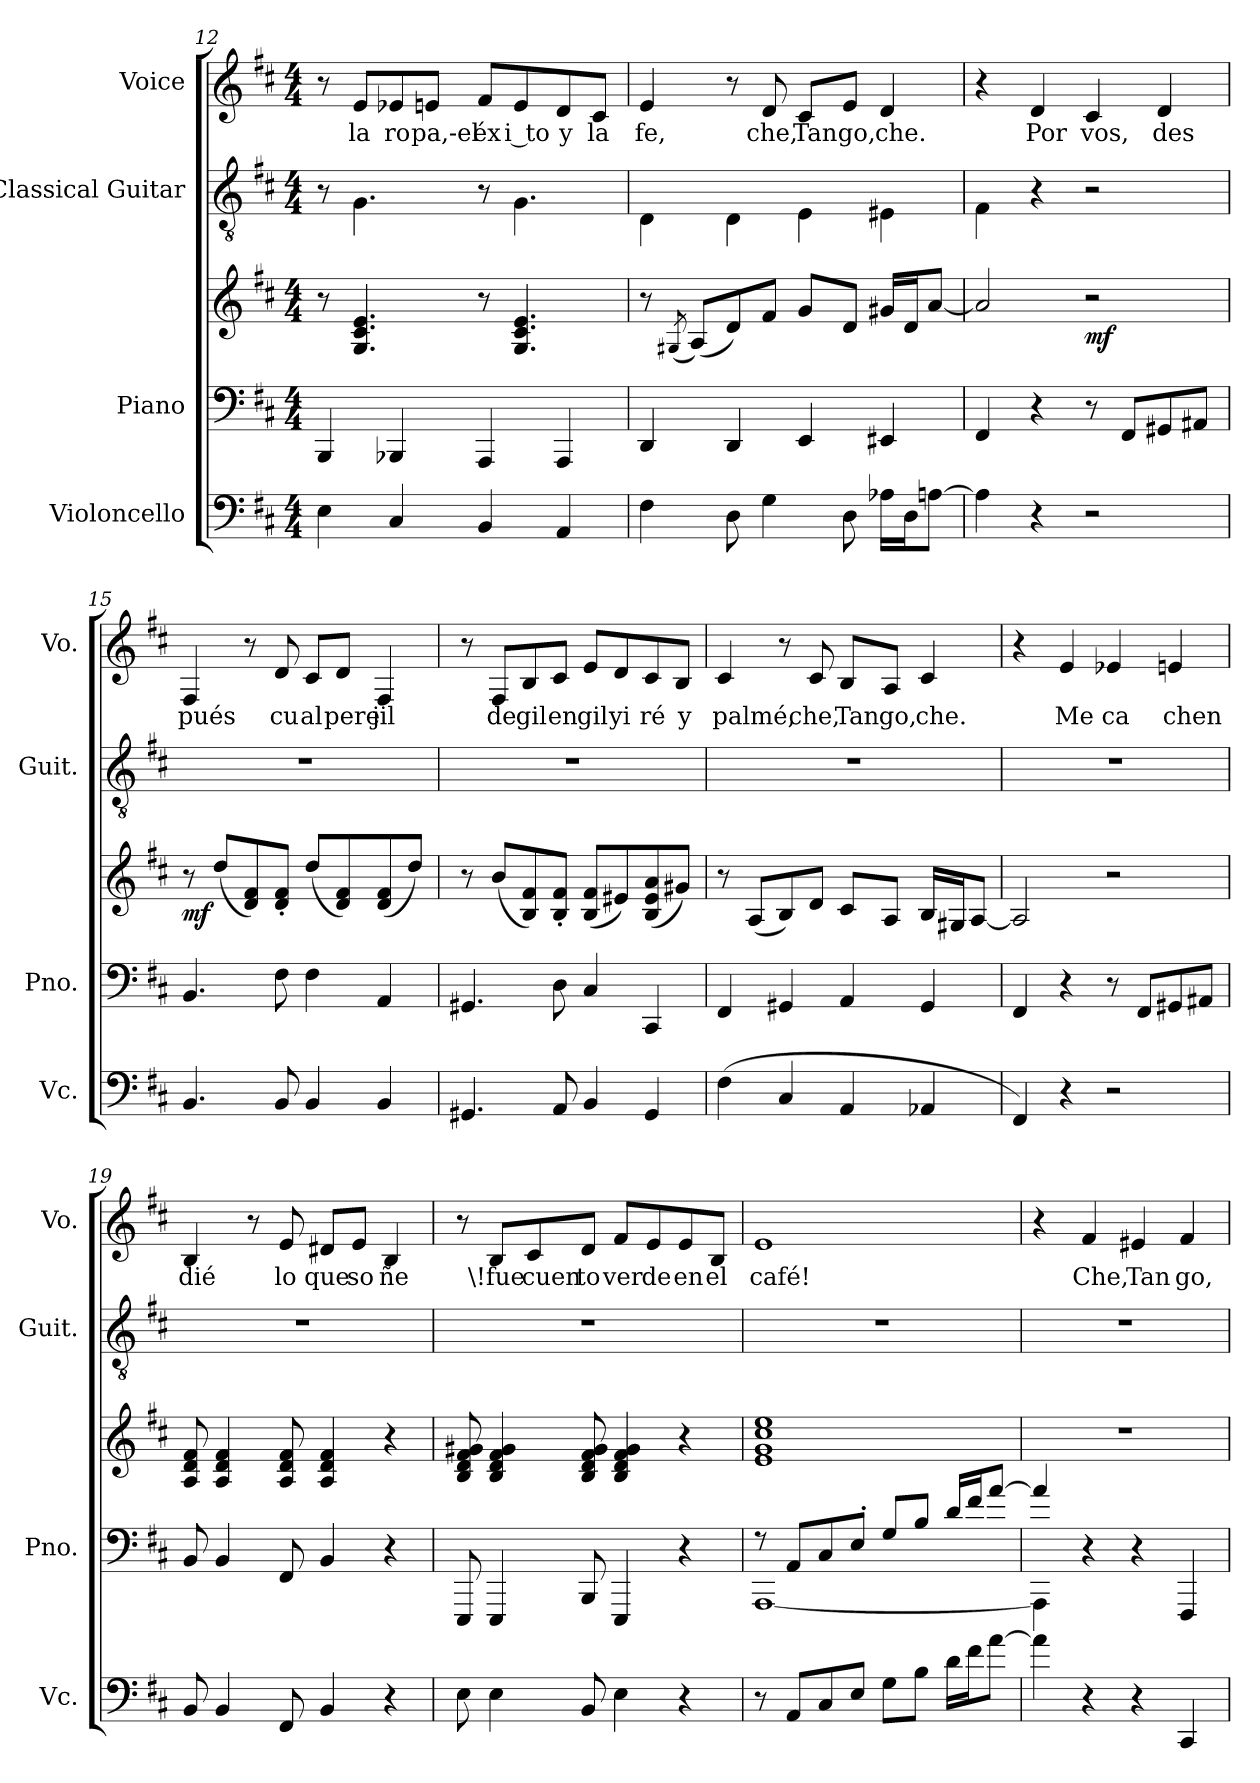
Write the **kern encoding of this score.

**kern	**kern	**kern	**dynam	**kern	**kern	**text
*part4	*part3	*part3	*part3	*part2	*part1	*part1
*staff5	*staff4	*staff3	*staff3/4	*staff2	*staff1	*staff1
*I"Violoncello	*I"Piano	*	*	*I"Classical Guitar	*I"Voice	*
*I'Vc.	*I'Pno.	*	*	*I'Guit.	*I'Vo.	*
*clefF4	*clefF4	*clefG2	*	*clefGv2	*clefG2	*
*k[f#c#]	*k[f#c#]	*k[f#c#]	*	*k[f#c#]	*k[f#c#]	*
*M4/4	*M4/4	*M4/4	*	*M4/4	*M4/4	*
=12	=12	=12	=12	=12	=12	=12
4E\	4BBB/	8r	.	8r	8r	.
!	!	!	!	!	!	!LO:LY:b
.	.	4.G/ 4.c#/ 4.e/	.	4.G\ 4.c#\yy 4.e\yy	8e/L	la
!	!	!	!	!	!	!LO:LY:b
4C#/	4BBB-X/	.	.	.	8e-X/	ro
!	!	!	!	!	!	!LO:LY:b
.	.	.	.	.	8en/J	pa,-el
!	!	!	!	!	!	!LO:LY:b
4BB/	4AAA/	8r	.	8r	8f#/L	éx
!	!	!	!	!	!	!LO:LY:b
.	.	4.G/ 4.c#/ 4.e/	.	4.G\ 4.c#\yy 4.e\yy	8e/	i to
!	!	!	!	!	!	!LO:LY:b
4AA/	4AAA/	.	.	.	8d/	y
!	!	!	!	!	!	!LO:LY:b
.	.	.	.	.	8c#/J	la
!!LO:PB:g=z
=13	=13	=13	=13	=13	=13	=13
!	!	!	!	!	!	!LO:LY:b
4F#\	4DD/	8r	.	4D\	4e/	fe,
.	.	(<8qG#X/	.	.	.	.
.	.	(<8A/L)	.	.	.	.
8D\	4DD/	8d/)	.	4D\	8r	.
!	!	!	!	!	!	!LO:LY:b
4G\	.	8f#/J	.	.	8d/	che,
!	!	!	!	!	!	!LO:LY:b
.	4EE/	8g/L	.	4E\	8c#/L	Tan
!	!	!	!	!	!	!LO:LY:b
8D\	.	8d/J	.	.	8e/J	go,
!	!	!	!	!	!	!LO:LY:b
16A-X\LL	4EE#X/	16g#X/LL	.	4E#X\	4d/	che.
16D\J	.	16d/J	.	.	.	.
[8An\J	.	[8a/J	.	.	.	.
=14	=14	=14	=14	=14	=14	=14
4A\]	4FF#/	2a/]	.	4F#\	4r	.
!	!	!	!	!	!	!LO:LY:b
4r	4r	.	.	4r	4d/	Por
!	!	!	!LO:DY:b	!	!	!LO:LY:b
2r	8r	2r	mf	2r	4c#/	vos,
.	8FF#/L	.	.	.	.	.
!	!	!	!	!	!	!LO:LY:b
.	8GG#X/	.	.	.	4d/	des
.	8AA#X/J	.	.	.	.	.
=15	=15	=15	=15	=15	=15	=15
!	!	!	!LO:DY:b	!	!	!LO:LY:b
4.BB/	4.BB/	8r	mf	1r	4F#/	pués
.	.	(<8dd/L	.	.	.	.
.	.	8d/ 8f#/)	.	.	8r	.
!	!	!	!	!	!	!LO:LY:b
8BB/	8F#\	8d/' 8f#/'J	.	.	8d/	cu
!	!	!	!	!	!	!LO:LY:b
4BB/	4F#\	(<8dd/L	.	.	8c#/L	al
!	!	!	!	!	!	!LO:LY:b
.	.	8d/ 8f#/)	.	.	8d/J	pere
!	!	!	!	!	!	!LO:LY:b
4BB/	4AA/	(<8d/ 8f#/	.	.	4F#/	jil
.	.	8dd/J)	.	.	.	.
!!LO:LB:g=z
=16	=16	=16	=16	=16	=16	=16
4.GG#X/	4.GG#X/	8r	.	1r	8r	.
!	!	!	!	!	!	!LO:LY:b
.	.	(<8b/L	.	.	8F#/L	de
!	!	!	!	!	!	!LO:LY:b
.	.	8B/ 8f#/)	.	.	8B/	gil
!	!	!	!	!	!	!LO:LY:b
8AA/	8D\	8B/' 8f#/'J	.	.	8c#/J	en
!	!	!	!	!	!	!LO:LY:b
4BB/	4C#/	(<8B/ 8f#/L	.	.	8e/L	gil
!	!	!	!	!	!	!LO:LY:b
.	.	8e#X/)	.	.	8d/	yi
!	!	!	!	!	!	!LO:LY:b
4GG#/	4CC#/	(<8B/ 8e#/ 8a/	.	.	8c#/	ré
!	!	!	!	!	!	!LO:LY:b
.	.	8g#X/J)	.	.	8B/J	y
=17	=17	=17	=17	=17	=17	=17
!	!	!	!	!	!	!LO:LY:b
(>4F#\	4FF#/	8r	.	1r	4c#/	palmé,
.	.	(<8A/L	.	.	.	.
4C#/	4GG#X/	8B/)	.	.	8r	.
!	!	!	!	!	!	!LO:LY:b
.	.	8d/J	.	.	8c#/	che,
!	!	!	!	!	!	!LO:LY:b
4AA/	4AA/	8c#/L	.	.	8B/L	Tan
!	!	!	!	!	!	!LO:LY:b
.	.	8A/J	.	.	8A/J	go,
!	!	!	!	!	!	!LO:LY:b
4AA-X/	4GG#/	16B/LL	.	.	4c#/	che.
.	.	16G#X/J	.	.	.	.
.	.	[8A/J	.	.	.	.
=18	=18	=18	=18	=18	=18	=18
4FF#/)	4FF#/	2A/]	.	1r	4r	.
!	!	!	!	!	!	!LO:LY:b
4r	4r	.	.	.	4e/	Me
!	!	!	!	!	!	!LO:LY:b
2r	8r	2r	.	.	4e-X/	ca
.	8FF#/L	.	.	.	.	.
!	!	!	!	!	!	!LO:LY:b
.	8GG#X/	.	.	.	4en/	chen
.	8AA#X/J	.	.	.	.	.
!!LO:PB:g=z
=19	=19	=19	=19	=19	=19	=19
!	!	!	!	!	!	!LO:LY:b
8BB/	8BB/	8A/ 8d/ 8f#/	.	1r	4B/	dié
4BB/	4BB/	4A/ 4d/ 4f#/	.	.	.	.
.	.	.	.	.	8r	.
!	!	!	!	!	!	!LO:LY:b
8FF#/	8FF#/	8A/ 8d/ 8f#/	.	.	8e/	lo
!	!	!	!	!	!	!LO:LY:b
4BB/	4BB/	4A/ 4d/ 4f#/	.	.	8d#X/L	que
!	!	!	!	!	!	!LO:LY:b
.	.	.	.	.	8e/J	so
!	!	!	!	!	!	!LO:LY:b
4r	4r	4r	.	.	4B/	ñe
=20	=20	=20	=20	=20	=20	=20
8E\	8EEE/	8B/ 8d/ 8f#/ 8g#X/	.	1r	8r	.
!	!	!	!	!	!	!LO:LY:b
4E\	4EEE/	4B/ 4d/ 4f#/ 4g#/	.	.	8B/L	\!fue
!	!	!	!	!	!	!LO:LY:b
.	.	.	.	.	8c#/	cuen
!	!	!	!	!	!	!LO:LY:b
8BB/	8BBB/	8B/ 8d/ 8f#/ 8g#/	.	.	8d/J	to
!	!	!	!	!	!	!LO:LY:b
4E\	4EEE/	4B/ 4d/ 4f#/ 4g#/	.	.	8f#/L	ver
!	!	!	!	!	!	!LO:LY:b
.	.	.	.	.	8e/	de
!	!	!	!	!	!	!LO:LY:b
4r	4r	4r	.	.	8e/	en
!	!	!	!	!	!	!LO:LY:b
.	.	.	.	.	8B/J	el
=21	=21	=21	=21	=21	=21	=21
*	*^	*	*	*	*	*
!	!	!	!	!	!	!	!LO:LY:b
8r	8r	[1AAA	1e 1g 1cc# 1ee	.	1r	1e	café!
8AA/L	8AA/L	.	.	.	.	.	.
8C#/	8C#/	.	.	.	.	.	.
8E/J	8E'/J	.	.	.	.	.	.
8G\L	8G/L	.	.	.	.	.	.
8B\J	8B/J	.	.	.	.	.	.
16d\LL	16d/LL	.	.	.	.	.	.
16f#\J	16f#/J	.	.	.	.	.	.
[8a\J	[8a/J	.	.	.	.	.	.
!!LO:LB:g=z
=22	=22	=22	=22	=22	=22	=22	=22
4a\]	4a/]	4AAA\]	1r	.	1r	4r	.
!	!	!	!	!	!	!	!LO:LY:b
4r	4r	2.ryy	.	.	.	4f#/	Che,
!	!	!	!	!	!	!	!LO:LY:b
4r	4r	.	.	.	.	4e#X/	Tan
!	!	!	!	!	!	!	!LO:LY:b
4CC#/	4FFF#/	.	.	.	.	4f#/	go,
*	*v	*v	*	*	*	*	*
=	=	=	=	=	=	=
*-	*-	*-	*-	*-	*-	*-
